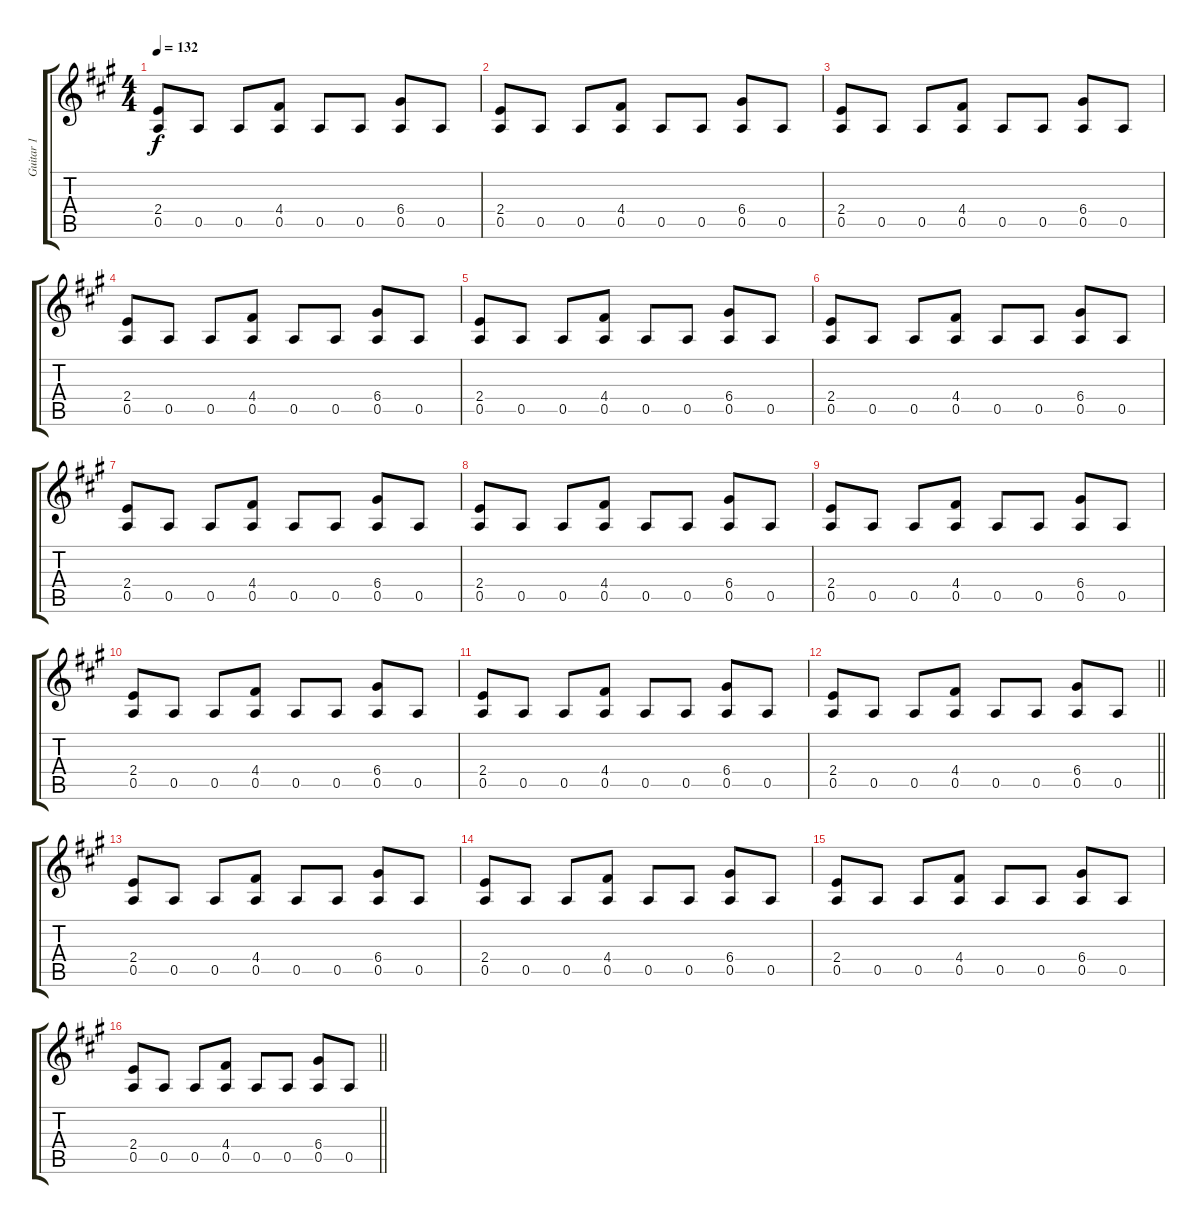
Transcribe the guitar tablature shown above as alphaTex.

\track ("Guitar 1" "Guitar 1") {instrument electricguitarjazz}
\staff {score tabs}
\tuning (E4 B3 G3 D3 A2 E2) {hide}
\ts (4 4)
\tempo 132
\clef g2
\ks a
(2.4 0.5).8{dy f} 0.5.8 0.5.8 (4.4 0.5).8 0.5.8 0.5.8 (6.4 0.5).8 0.5.8 |
(2.4 0.5).8 0.5.8 0.5.8 (4.4 0.5).8 0.5.8 0.5.8 (6.4 0.5).8 0.5.8 |
(2.4 0.5).8 0.5.8 0.5.8 (4.4 0.5).8 0.5.8 0.5.8 (6.4 0.5).8 0.5.8 |
(2.4 0.5).8 0.5.8 0.5.8 (4.4 0.5).8 0.5.8 0.5.8 (6.4 0.5).8 0.5.8 |
(2.4 0.5).8 0.5.8 0.5.8 (4.4 0.5).8 0.5.8 0.5.8 (6.4 0.5).8 0.5.8 |
(2.4 0.5).8 0.5.8 0.5.8 (4.4 0.5).8 0.5.8 0.5.8 (6.4 0.5).8 0.5.8 |
(2.4 0.5).8 0.5.8 0.5.8 (4.4 0.5).8 0.5.8 0.5.8 (6.4 0.5).8 0.5.8 |
(2.4 0.5).8 0.5.8 0.5.8 (4.4 0.5).8 0.5.8 0.5.8 (6.4 0.5).8 0.5.8 |
(2.4 0.5).8 0.5.8 0.5.8 (4.4 0.5).8 0.5.8 0.5.8 (6.4 0.5).8 0.5.8 |
(2.4 0.5).8 0.5.8 0.5.8 (4.4 0.5).8 0.5.8 0.5.8 (6.4 0.5).8 0.5.8 |
(2.4 0.5).8 0.5.8 0.5.8 (4.4 0.5).8 0.5.8 0.5.8 (6.4 0.5).8 0.5.8 |
\barLineRight lightlight
(2.4 0.5).8 0.5.8 0.5.8 (4.4 0.5).8 0.5.8 0.5.8 (6.4 0.5).8 0.5.8 |
(2.4 0.5).8 0.5.8 0.5.8 (4.4 0.5).8 0.5.8 0.5.8 (6.4 0.5).8 0.5.8 |
(2.4 0.5).8 0.5.8 0.5.8 (4.4 0.5).8 0.5.8 0.5.8 (6.4 0.5).8 0.5.8 |
(2.4 0.5).8 0.5.8 0.5.8 (4.4 0.5).8 0.5.8 0.5.8 (6.4 0.5).8 0.5.8 |
\barLineRight lightlight
(2.4 0.5).8 0.5.8 0.5.8 (4.4 0.5).8 0.5.8 0.5.8 (6.4 0.5).8 0.5.8
